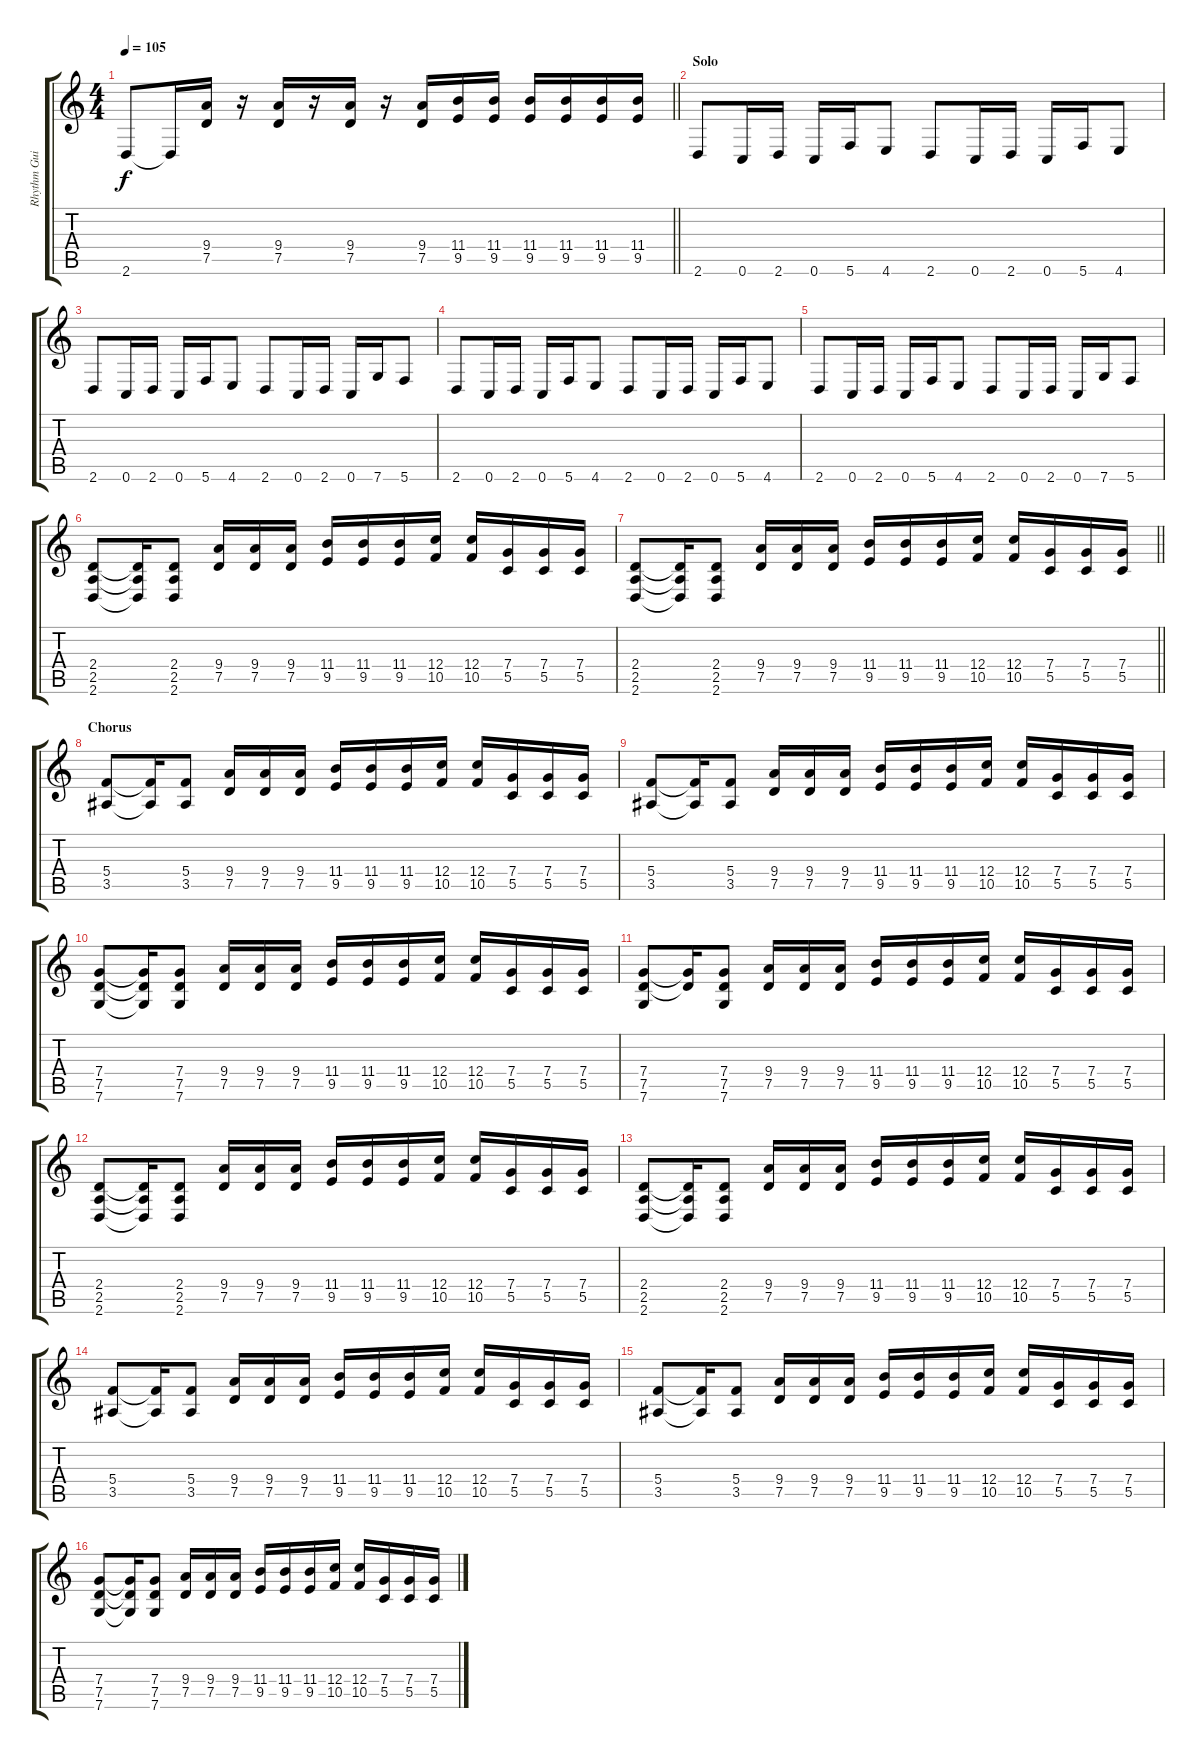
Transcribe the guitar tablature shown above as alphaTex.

\track ("Rhythm Guitar" "Rhythm Gui") {instrument distortionguitar}
\staff {score tabs}
\tuning (D4 A3 F3 C3 G2 C2) {hide}
\ts (4 4)
\tempo 105
\clef g2
\barLineRight lightlight
\ks c
2.6.8{dy f} 2.6{t}.16 (9.4 7.5).16 r.16 (9.4 7.5).16 r.16 (9.4 7.5).16 r.16 (9.4 7.5).16 (11.4 9.5).16 (11.4 9.5).16 (11.4 9.5).16 (11.4 9.5).16 (11.4 9.5).16 (11.4 9.5).16 |
\section ("" "Solo")
2.6.8{volume 10} 0.6.16 2.6.16 0.6.16 5.6.16 4.6.8 2.6.8 0.6.16 2.6.16 0.6.16 5.6.16 4.6.8 |
2.6.8 0.6.16 2.6.16 0.6.16 5.6.16 4.6.8 2.6.8 0.6.16 2.6.16 0.6.16 7.6.16 5.6.8 |
2.6.8 0.6.16 2.6.16 0.6.16 5.6.16 4.6.8 2.6.8 0.6.16 2.6.16 0.6.16 5.6.16 4.6.8 |
2.6.8 0.6.16 2.6.16 0.6.16 5.6.16 4.6.8 2.6.8 0.6.16 2.6.16 0.6.16 7.6.16 5.6.8 |
(2.4 2.5 2.6).8{volume 16} (2.4{t} 2.5{t} 2.6{t}).16 (2.4 2.5 2.6).8 (9.4 7.5).16 (9.4 7.5).16 (9.4 7.5).16 (11.4 9.5).16 (11.4 9.5).16 (11.4 9.5).16 (12.4 10.5).16 (12.4 10.5).16 (7.4 5.5).16 (7.4 5.5).16 (7.4 5.5).16 |
\barLineRight lightlight
(2.4 2.5 2.6).8 (2.4{t} 2.5{t} 2.6{t}).16 (2.4 2.5 2.6).8 (9.4 7.5).16 (9.4 7.5).16 (9.4 7.5).16 (11.4 9.5).16 (11.4 9.5).16 (11.4 9.5).16 (12.4 10.5).16 (12.4 10.5).16 (7.4 5.5).16 (7.4 5.5).16 (7.4 5.5).16 |
\section ("" "Chorus")
(5.4 3.5).8 (5.4{t} 3.5{t}).16 (5.4 3.5).8 (9.4 7.5).16 (9.4 7.5).16 (9.4 7.5).16 (11.4 9.5).16 (11.4 9.5).16 (11.4 9.5).16 (12.4 10.5).16 (12.4 10.5).16 (7.4 5.5).16 (7.4 5.5).16 (7.4 5.5).16 |
(5.4 3.5).8 (5.4{t} 3.5{t}).16 (5.4 3.5).8 (9.4 7.5).16 (9.4 7.5).16 (9.4 7.5).16 (11.4 9.5).16 (11.4 9.5).16 (11.4 9.5).16 (12.4 10.5).16 (12.4 10.5).16 (7.4 5.5).16 (7.4 5.5).16 (7.4 5.5).16 |
(7.4 7.5 7.6).8 (7.4{t} 7.5{t} 7.6{t}).16 (7.4 7.5 7.6).8 (9.4 7.5).16 (9.4 7.5).16 (9.4 7.5).16 (11.4 9.5).16 (11.4 9.5).16 (11.4 9.5).16 (12.4 10.5).16 (12.4 10.5).16 (7.4 5.5).16 (7.4 5.5).16 (7.4 5.5).16 |
(7.4 7.5 7.6).8 (7.4{t} 7.5{t}).16 (7.4 7.5 7.6).8 (9.4 7.5).16 (9.4 7.5).16 (9.4 7.5).16 (11.4 9.5).16 (11.4 9.5).16 (11.4 9.5).16 (12.4 10.5).16 (12.4 10.5).16 (7.4 5.5).16 (7.4 5.5).16 (7.4 5.5).16 |
(2.4 2.5 2.6).8 (2.4{t} 2.5{t} 2.6{t}).16 (2.4 2.5 2.6).8 (9.4 7.5).16 (9.4 7.5).16 (9.4 7.5).16 (11.4 9.5).16 (11.4 9.5).16 (11.4 9.5).16 (12.4 10.5).16 (12.4 10.5).16 (7.4 5.5).16 (7.4 5.5).16 (7.4 5.5).16 |
(2.4 2.5 2.6).8 (2.4{t} 2.5{t} 2.6{t}).16 (2.4 2.5 2.6).8 (9.4 7.5).16 (9.4 7.5).16 (9.4 7.5).16 (11.4 9.5).16 (11.4 9.5).16 (11.4 9.5).16 (12.4 10.5).16 (12.4 10.5).16 (7.4 5.5).16 (7.4 5.5).16 (7.4 5.5).16 |
(5.4 3.5).8 (5.4{t} 3.5{t}).16 (5.4 3.5).8 (9.4 7.5).16 (9.4 7.5).16 (9.4 7.5).16 (11.4 9.5).16 (11.4 9.5).16 (11.4 9.5).16 (12.4 10.5).16 (12.4 10.5).16 (7.4 5.5).16 (7.4 5.5).16 (7.4 5.5).16 |
(5.4 3.5).8 (5.4{t} 3.5{t}).16 (5.4 3.5).8 (9.4 7.5).16 (9.4 7.5).16 (9.4 7.5).16 (11.4 9.5).16 (11.4 9.5).16 (11.4 9.5).16 (12.4 10.5).16 (12.4 10.5).16 (7.4 5.5).16 (7.4 5.5).16 (7.4 5.5).16 |
(7.4 7.5 7.6).8 (7.4{t} 7.5{t} 7.6{t}).16 (7.4 7.5 7.6).8 (9.4 7.5).16 (9.4 7.5).16 (9.4 7.5).16 (11.4 9.5).16 (11.4 9.5).16 (11.4 9.5).16 (12.4 10.5).16 (12.4 10.5).16 (7.4 5.5).16 (7.4 5.5).16 (7.4 5.5).16
